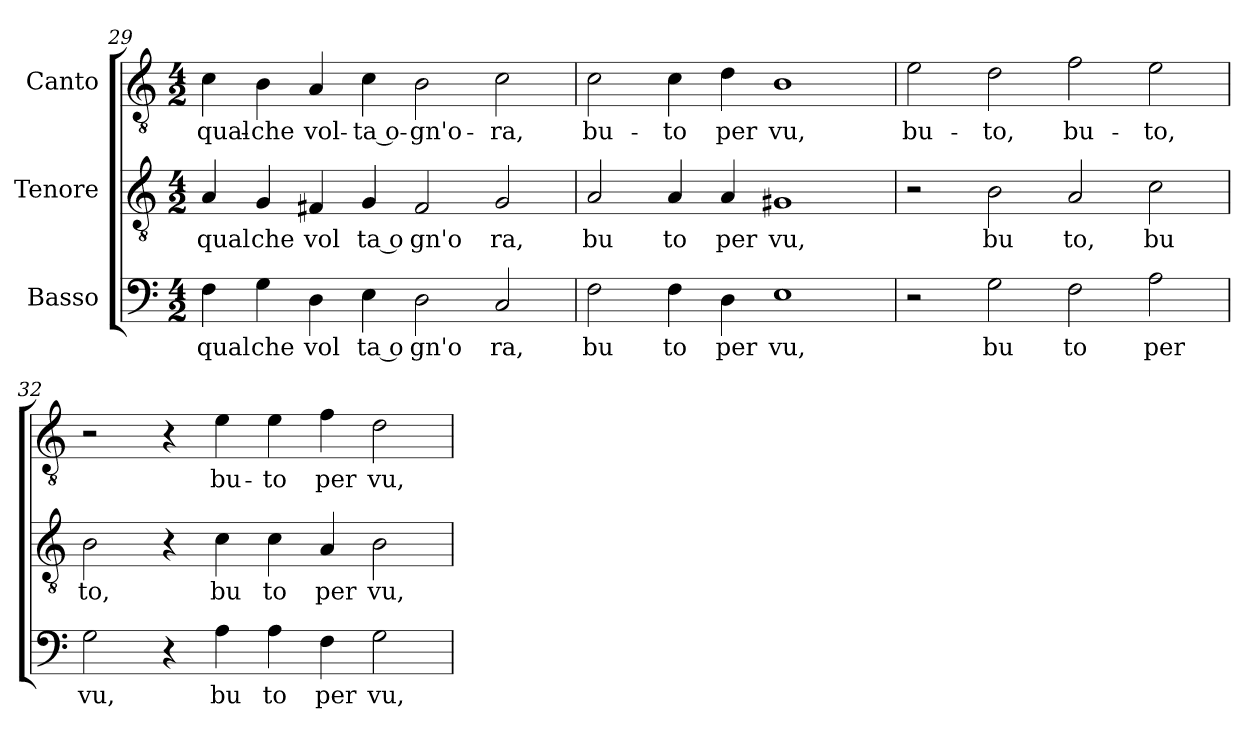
**kern	**text	**kern	**text	**kern	**text
*part3	*part3	*part2	*part2	*part1	*part1
*staff3	*staff3	*staff2	*staff2	*staff1	*staff1
*I"Basso	*	*I"Tenore	*	*I"Canto	*
!!LO:LB:g=z
*clefF4	*	*clefGv2	*	*clefGv2	*
*M4/2	*	*M4/2	*	*M4/2	*
=29	=29	=29	=29	=29	=29
!	!LO:LY:b:cj	!	!LO:LY:b:cj	!	!LO:LY:b:cj
4F\	qual	4A/	qual	4c\	qual-
!	!LO:LY:b:cj	!	!LO:LY:b:cj	!	!LO:LY:b:cj
4G\	che	4G/	che	4B\	-che
!	!LO:LY:b:cj	!	!LO:LY:b:cj	!	!LO:LY:b:cj
4D\	vol	4F#X/	vol	4A/	vol-
!	!LO:LY:b:rj	!	!LO:LY:b:rj	!	!LO:LY:b:rj
4E\	ta o	4G/	ta o	4c\	-ta o-
!	!LO:LY:b:cj	!	!LO:LY:b:cj	!	!LO:LY:b:cj
2D\	gn'o	2F#/	gn'o	2B\	-gn'o-
!	!LO:LY:b:cj	!	!LO:LY:b:cj	!	!LO:LY:b:cj
2C/	ra,	2G/	ra,	2c\	-ra,
=30	=30	=30	=30	=30	=30
!	!LO:LY:b:cj	!	!LO:LY:b:cj	!	!LO:LY:b:cj
2F\	bu	2A/	bu	2c\	bu-
!	!LO:LY:b:cj	!	!LO:LY:b:cj	!	!LO:LY:b:cj
4F\	to	4A/	to	4c\	-to
!	!LO:LY:b:cj	!	!LO:LY:b:cj	!	!LO:LY:b:cj
4D\	per	4A/	per	4d\	per
!	!LO:LY:b:cj	!	!LO:LY:b:cj	!	!LO:LY:b:cj
1E	vu,	1G#X	vu,	1B	vu,
=31	=31	=31	=31	=31	=31
!	!	!	!	!	!LO:LY:b:cj
2r	.	2r	.	2e\	bu-
!	!LO:LY:b:cj	!	!LO:LY:b:cj	!	!LO:LY:b:cj
2G\	bu	2B\	bu	2d\	-to,
!	!LO:LY:b:cj	!	!LO:LY:b:cj	!	!LO:LY:b:cj
2F\	to	2A/	to,	2f\	bu-
!	!LO:LY:b:cj	!	!LO:LY:b:cj	!	!LO:LY:b:cj
2A\	per	2c\	bu	2e\	-to,
=32	=32	=32	=32	=32	=32
!	!LO:LY:b:cj	!	!LO:LY:b:cj	!	!
2G\	vu,	2B\	to,	2r	.
4r	.	4r	.	4r	.
!	!LO:LY:b:cj	!	!LO:LY:b:cj	!	!LO:LY:b:cj
4A\	bu	4c\	bu	4e\	bu-
!	!LO:LY:b:cj	!	!LO:LY:b:cj	!	!LO:LY:b:cj
4A\	to	4c\	to	4e\	-to
!	!LO:LY:b:cj	!	!LO:LY:b:cj	!	!LO:LY:b:cj
4F\	per	4A/	per	4f\	per
!	!LO:LY:b:cj	!	!LO:LY:b:cj	!	!LO:LY:b:cj
2G\	vu,	2B\	vu,	2d\	vu,
=	=	=	=	=	=
*-	*-	*-	*-	*-	*-
